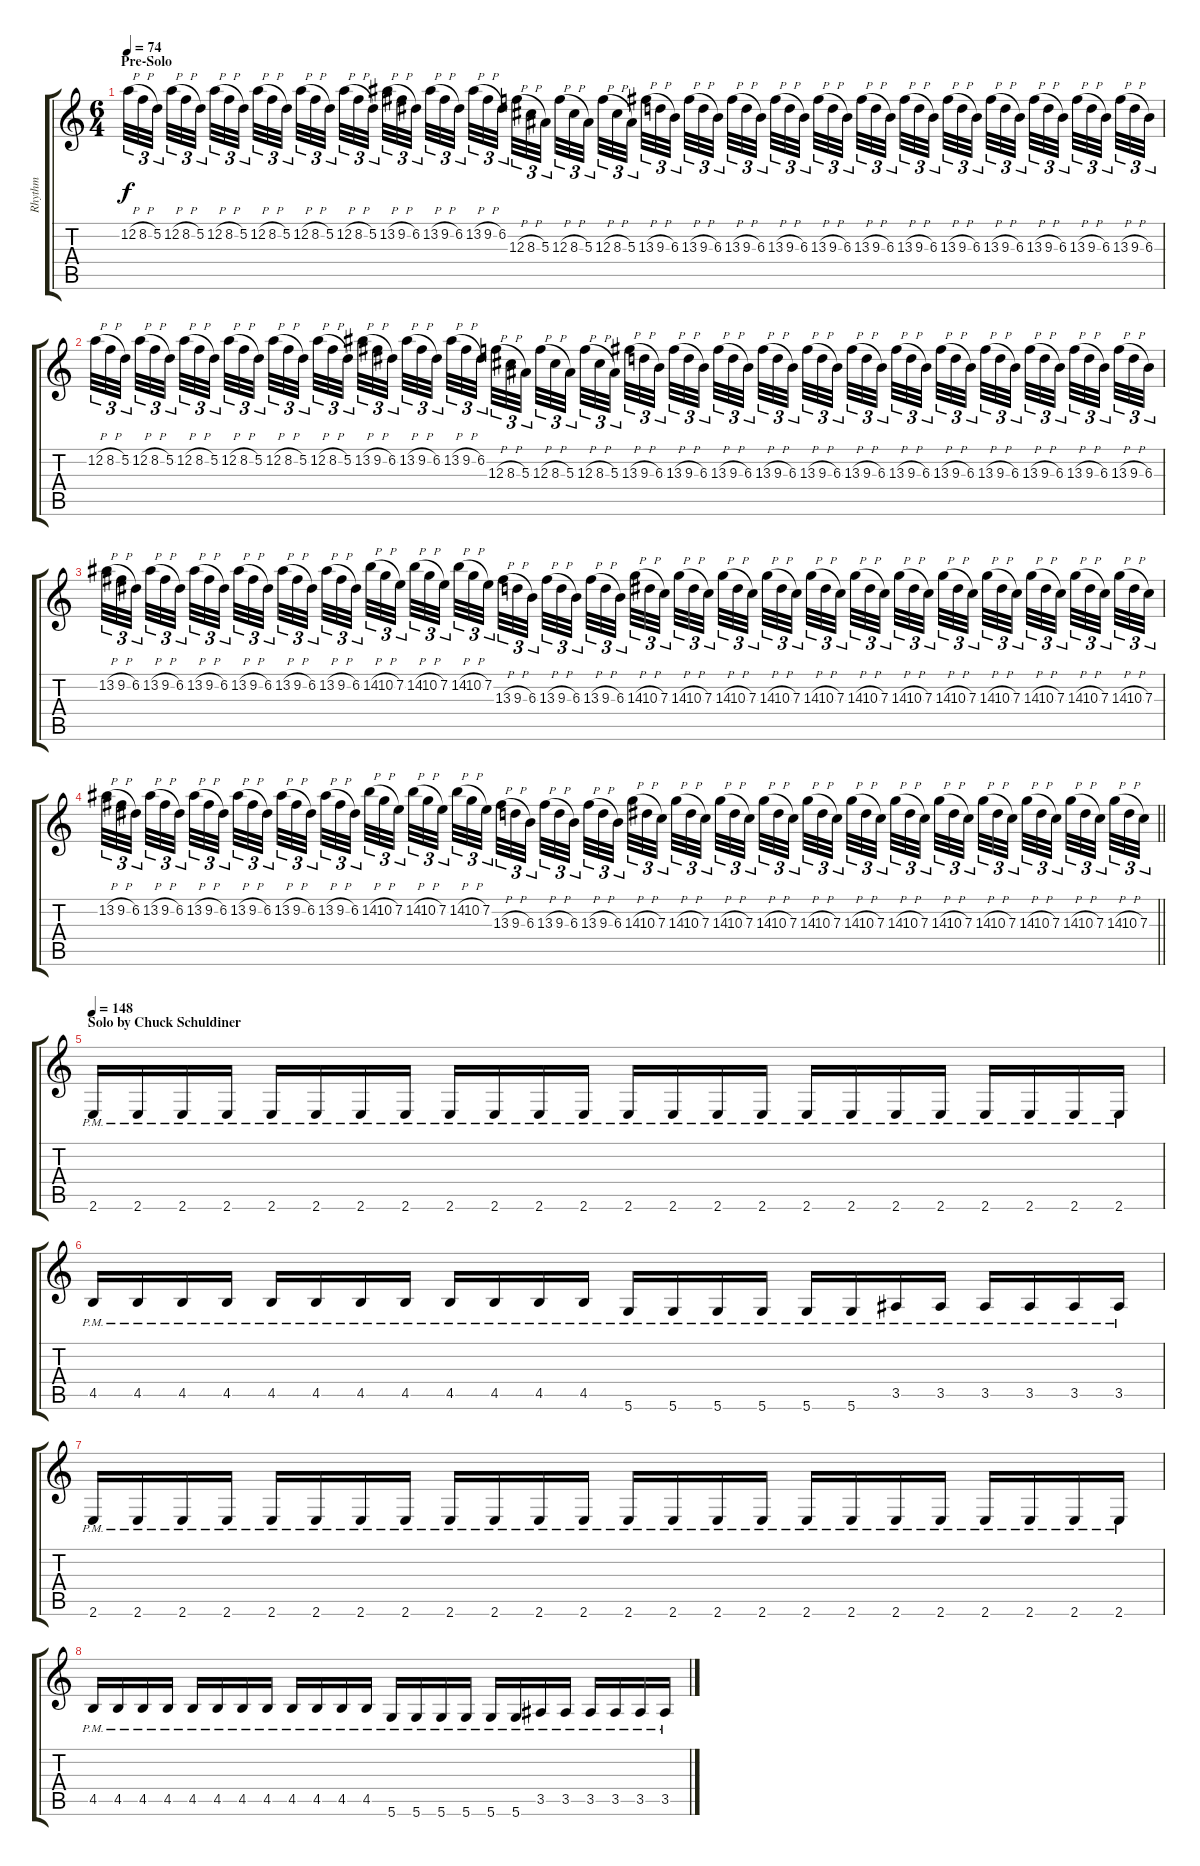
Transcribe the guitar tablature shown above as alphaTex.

\track ("Rhythm" "Rhythm") {instrument overdrivenguitar}
\staff {score tabs}
\tuning (D4 A3 F3 C3 G2 D2) {hide}
\ts (6 4)
\section ("" "Pre-Solo")
\tempo 74
\clef g2
\ks c
12.2{h}.32{tu (3 2) dy f} 8.2{h}.32{tu (3 2)} 5.2.32{tu (3 2) beam splitsecondary} 12.2{h}.32{tu (3 2)} 8.2{h}.32{tu (3 2)} 5.2.32{tu (3 2) beam splitsecondary} 12.2{h}.32{tu (3 2)} 8.2{h}.32{tu (3 2)} 5.2.32{tu (3 2) beam splitsecondary} 12.2{h}.32{tu (3 2)} 8.2{h}.32{tu (3 2)} 5.2.32{tu (3 2) beam splitsecondary} 12.2{h}.32{tu (3 2)} 8.2{h}.32{tu (3 2)} 5.2.32{tu (3 2) beam splitsecondary} 12.2{h}.32{tu (3 2)} 8.2{h}.32{tu (3 2)} 5.2.32{tu (3 2) beam splitsecondary} 13.2{h}.32{tu (3 2)} 9.2{h}.32{tu (3 2)} 6.2.32{tu (3 2) beam splitsecondary} 13.2{h}.32{tu (3 2)} 9.2{h}.32{tu (3 2)} 6.2.32{tu (3 2) beam splitsecondary} 13.2{h}.32{tu (3 2)} 9.2{h}.32{tu (3 2)} 6.2.32{tu (3 2) beam splitsecondary} 12.3{h}.32{tu (3 2)} 8.3{h}.32{tu (3 2)} 5.3.32{tu (3 2) beam splitsecondary} 12.3{h}.32{tu (3 2)} 8.3{h}.32{tu (3 2)} 5.3.32{tu (3 2) beam splitsecondary} 12.3{h}.32{tu (3 2)} 8.3{h}.32{tu (3 2)} 5.3.32{tu (3 2)} 13.3{h}.32{tu (3 2)} 9.3{h}.32{tu (3 2)} 6.3.32{tu (3 2) beam splitsecondary} 13.3{h}.32{tu (3 2)} 9.3{h}.32{tu (3 2)} 6.3.32{tu (3 2) beam splitsecondary} 13.3{h}.32{tu (3 2)} 9.3{h}.32{tu (3 2)} 6.3.32{tu (3 2) beam splitsecondary} 13.3{h}.32{tu (3 2)} 9.3{h}.32{tu (3 2)} 6.3.32{tu (3 2) beam splitsecondary} 13.3{h}.32{tu (3 2)} 9.3{h}.32{tu (3 2)} 6.3.32{tu (3 2) beam splitsecondary} 13.3{h}.32{tu (3 2)} 9.3{h}.32{tu (3 2)} 6.3.32{tu (3 2) beam splitsecondary} 13.3{h}.32{tu (3 2)} 9.3{h}.32{tu (3 2)} 6.3.32{tu (3 2) beam splitsecondary} 13.3{h}.32{tu (3 2)} 9.3{h}.32{tu (3 2)} 6.3.32{tu (3 2) beam splitsecondary} 13.3{h}.32{tu (3 2)} 9.3{h}.32{tu (3 2)} 6.3.32{tu (3 2) beam splitsecondary} 13.3{h}.32{tu (3 2)} 9.3{h}.32{tu (3 2)} 6.3.32{tu (3 2) beam splitsecondary} 13.3{h}.32{tu (3 2)} 9.3{h}.32{tu (3 2)} 6.3.32{tu (3 2) beam splitsecondary} 13.3{h}.32{tu (3 2)} 9.3{h}.32{tu (3 2)} 6.3.32{tu (3 2)} |
12.2{h}.32{tu (3 2)} 8.2{h}.32{tu (3 2)} 5.2.32{tu (3 2) beam splitsecondary} 12.2{h}.32{tu (3 2)} 8.2{h}.32{tu (3 2)} 5.2.32{tu (3 2) beam splitsecondary} 12.2{h}.32{tu (3 2)} 8.2{h}.32{tu (3 2)} 5.2.32{tu (3 2) beam splitsecondary} 12.2{h}.32{tu (3 2)} 8.2{h}.32{tu (3 2)} 5.2.32{tu (3 2) beam splitsecondary} 12.2{h}.32{tu (3 2)} 8.2{h}.32{tu (3 2)} 5.2.32{tu (3 2) beam splitsecondary} 12.2{h}.32{tu (3 2)} 8.2{h}.32{tu (3 2)} 5.2.32{tu (3 2) beam splitsecondary} 13.2{h}.32{tu (3 2)} 9.2{h}.32{tu (3 2)} 6.2.32{tu (3 2) beam splitsecondary} 13.2{h}.32{tu (3 2)} 9.2{h}.32{tu (3 2)} 6.2.32{tu (3 2) beam splitsecondary} 13.2{h}.32{tu (3 2)} 9.2{h}.32{tu (3 2)} 6.2.32{tu (3 2) beam splitsecondary} 12.3{h}.32{tu (3 2)} 8.3{h}.32{tu (3 2)} 5.3.32{tu (3 2) beam splitsecondary} 12.3{h}.32{tu (3 2)} 8.3{h}.32{tu (3 2)} 5.3.32{tu (3 2) beam splitsecondary} 12.3{h}.32{tu (3 2)} 8.3{h}.32{tu (3 2)} 5.3.32{tu (3 2)} 13.3{h}.32{tu (3 2)} 9.3{h}.32{tu (3 2)} 6.3.32{tu (3 2) beam splitsecondary} 13.3{h}.32{tu (3 2)} 9.3{h}.32{tu (3 2)} 6.3.32{tu (3 2) beam splitsecondary} 13.3{h}.32{tu (3 2)} 9.3{h}.32{tu (3 2)} 6.3.32{tu (3 2) beam splitsecondary} 13.3{h}.32{tu (3 2)} 9.3{h}.32{tu (3 2)} 6.3.32{tu (3 2) beam splitsecondary} 13.3{h}.32{tu (3 2)} 9.3{h}.32{tu (3 2)} 6.3.32{tu (3 2) beam splitsecondary} 13.3{h}.32{tu (3 2)} 9.3{h}.32{tu (3 2)} 6.3.32{tu (3 2) beam splitsecondary} 13.3{h}.32{tu (3 2)} 9.3{h}.32{tu (3 2)} 6.3.32{tu (3 2) beam splitsecondary} 13.3{h}.32{tu (3 2)} 9.3{h}.32{tu (3 2)} 6.3.32{tu (3 2) beam splitsecondary} 13.3{h}.32{tu (3 2)} 9.3{h}.32{tu (3 2)} 6.3.32{tu (3 2) beam splitsecondary} 13.3{h}.32{tu (3 2)} 9.3{h}.32{tu (3 2)} 6.3.32{tu (3 2) beam splitsecondary} 13.3{h}.32{tu (3 2)} 9.3{h}.32{tu (3 2)} 6.3.32{tu (3 2) beam splitsecondary} 13.3{h}.32{tu (3 2)} 9.3{h}.32{tu (3 2)} 6.3.32{tu (3 2)} |
13.2{h}.32{tu (3 2)} 9.2{h}.32{tu (3 2)} 6.2.32{tu (3 2) beam splitsecondary} 13.2{h}.32{tu (3 2)} 9.2{h}.32{tu (3 2)} 6.2.32{tu (3 2) beam splitsecondary} 13.2{h}.32{tu (3 2)} 9.2{h}.32{tu (3 2)} 6.2.32{tu (3 2) beam splitsecondary} 13.2{h}.32{tu (3 2)} 9.2{h}.32{tu (3 2)} 6.2.32{tu (3 2) beam splitsecondary} 13.2{h}.32{tu (3 2)} 9.2{h}.32{tu (3 2)} 6.2.32{tu (3 2) beam splitsecondary} 13.2{h}.32{tu (3 2)} 9.2{h}.32{tu (3 2)} 6.2.32{tu (3 2) beam splitsecondary} 14.2{h}.32{tu (3 2)} 10.2{h}.32{tu (3 2)} 7.2.32{tu (3 2) beam splitsecondary} 14.2{h}.32{tu (3 2)} 10.2{h}.32{tu (3 2)} 7.2.32{tu (3 2) beam splitsecondary} 14.2{h}.32{tu (3 2)} 10.2{h}.32{tu (3 2)} 7.2.32{tu (3 2) beam splitsecondary} 13.3{h}.32{tu (3 2)} 9.3{h}.32{tu (3 2)} 6.3.32{tu (3 2) beam splitsecondary} 13.3{h}.32{tu (3 2)} 9.3{h}.32{tu (3 2)} 6.3.32{tu (3 2) beam splitsecondary} 13.3{h}.32{tu (3 2)} 9.3{h}.32{tu (3 2)} 6.3.32{tu (3 2)} 14.3{h}.32{tu (3 2)} 10.3{h}.32{tu (3 2)} 7.3.32{tu (3 2) beam splitsecondary} 14.3{h}.32{tu (3 2)} 10.3{h}.32{tu (3 2)} 7.3.32{tu (3 2) beam splitsecondary} 14.3{h}.32{tu (3 2)} 10.3{h}.32{tu (3 2)} 7.3.32{tu (3 2) beam splitsecondary} 14.3{h}.32{tu (3 2)} 10.3{h}.32{tu (3 2)} 7.3.32{tu (3 2) beam splitsecondary} 14.3{h}.32{tu (3 2)} 10.3{h}.32{tu (3 2)} 7.3.32{tu (3 2) beam splitsecondary} 14.3{h}.32{tu (3 2)} 10.3{h}.32{tu (3 2)} 7.3.32{tu (3 2) beam splitsecondary} 14.3{h}.32{tu (3 2)} 10.3{h}.32{tu (3 2)} 7.3.32{tu (3 2) beam splitsecondary} 14.3{h}.32{tu (3 2)} 10.3{h}.32{tu (3 2)} 7.3.32{tu (3 2) beam splitsecondary} 14.3{h}.32{tu (3 2)} 10.3{h}.32{tu (3 2)} 7.3.32{tu (3 2) beam splitsecondary} 14.3{h}.32{tu (3 2)} 10.3{h}.32{tu (3 2)} 7.3.32{tu (3 2) beam splitsecondary} 14.3{h}.32{tu (3 2)} 10.3{h}.32{tu (3 2)} 7.3.32{tu (3 2) beam splitsecondary} 14.3{h}.32{tu (3 2)} 10.3{h}.32{tu (3 2)} 7.3.32{tu (3 2)} |
\barLineRight lightlight
13.2{h}.32{tu (3 2)} 9.2{h}.32{tu (3 2)} 6.2.32{tu (3 2) beam splitsecondary} 13.2{h}.32{tu (3 2)} 9.2{h}.32{tu (3 2)} 6.2.32{tu (3 2) beam splitsecondary} 13.2{h}.32{tu (3 2)} 9.2{h}.32{tu (3 2)} 6.2.32{tu (3 2) beam splitsecondary} 13.2{h}.32{tu (3 2)} 9.2{h}.32{tu (3 2)} 6.2.32{tu (3 2) beam splitsecondary} 13.2{h}.32{tu (3 2)} 9.2{h}.32{tu (3 2)} 6.2.32{tu (3 2) beam splitsecondary} 13.2{h}.32{tu (3 2)} 9.2{h}.32{tu (3 2)} 6.2.32{tu (3 2) beam splitsecondary} 14.2{h}.32{tu (3 2)} 10.2{h}.32{tu (3 2)} 7.2.32{tu (3 2) beam splitsecondary} 14.2{h}.32{tu (3 2)} 10.2{h}.32{tu (3 2)} 7.2.32{tu (3 2) beam splitsecondary} 14.2{h}.32{tu (3 2)} 10.2{h}.32{tu (3 2)} 7.2.32{tu (3 2) beam splitsecondary} 13.3{h}.32{tu (3 2)} 9.3{h}.32{tu (3 2)} 6.3.32{tu (3 2) beam splitsecondary} 13.3{h}.32{tu (3 2)} 9.3{h}.32{tu (3 2)} 6.3.32{tu (3 2) beam splitsecondary} 13.3{h}.32{tu (3 2)} 9.3{h}.32{tu (3 2)} 6.3.32{tu (3 2)} 14.3{h}.32{tu (3 2)} 10.3{h}.32{tu (3 2)} 7.3.32{tu (3 2) beam splitsecondary} 14.3{h}.32{tu (3 2)} 10.3{h}.32{tu (3 2)} 7.3.32{tu (3 2) beam splitsecondary} 14.3{h}.32{tu (3 2)} 10.3{h}.32{tu (3 2)} 7.3.32{tu (3 2) beam splitsecondary} 14.3{h}.32{tu (3 2)} 10.3{h}.32{tu (3 2)} 7.3.32{tu (3 2) beam splitsecondary} 14.3{h}.32{tu (3 2)} 10.3{h}.32{tu (3 2)} 7.3.32{tu (3 2) beam splitsecondary} 14.3{h}.32{tu (3 2)} 10.3{h}.32{tu (3 2)} 7.3.32{tu (3 2) beam splitsecondary} 14.3{h}.32{tu (3 2)} 10.3{h}.32{tu (3 2)} 7.3.32{tu (3 2) beam splitsecondary} 14.3{h}.32{tu (3 2)} 10.3{h}.32{tu (3 2)} 7.3.32{tu (3 2) beam splitsecondary} 14.3{h}.32{tu (3 2)} 10.3{h}.32{tu (3 2)} 7.3.32{tu (3 2) beam splitsecondary} 14.3{h}.32{tu (3 2)} 10.3{h}.32{tu (3 2)} 7.3.32{tu (3 2) beam splitsecondary} 14.3{h}.32{tu (3 2)} 10.3{h}.32{tu (3 2)} 7.3.32{tu (3 2) beam splitsecondary} 14.3{h}.32{tu (3 2)} 10.3{h}.32{tu (3 2)} 7.3.32{tu (3 2)} |
\section ("" "Solo by Chuck Schuldiner")
\tempo 148
2.6{pm}.16 2.6{pm}.16 2.6{pm}.16 2.6{pm}.16 2.6{pm}.16 2.6{pm}.16 2.6{pm}.16 2.6{pm}.16 2.6{pm}.16 2.6{pm}.16 2.6{pm}.16 2.6{pm}.16 2.6{pm}.16 2.6{pm}.16 2.6{pm}.16 2.6{pm}.16 2.6{pm}.16 2.6{pm}.16 2.6{pm}.16 2.6{pm}.16 2.6{pm}.16 2.6{pm}.16 2.6{pm}.16 2.6{pm}.16 |
4.5{pm}.16 4.5{pm}.16 4.5{pm}.16 4.5{pm}.16 4.5{pm}.16 4.5{pm}.16 4.5{pm}.16 4.5{pm}.16 4.5{pm}.16 4.5{pm}.16 4.5{pm}.16 4.5{pm}.16 5.6{pm}.16 5.6{pm}.16 5.6{pm}.16 5.6{pm}.16 5.6{pm}.16 5.6{pm}.16 3.5{pm}.16 3.5{pm}.16 3.5{pm}.16 3.5{pm}.16 3.5{pm}.16 3.5{pm}.16 |
2.6{pm}.16 2.6{pm}.16 2.6{pm}.16 2.6{pm}.16 2.6{pm}.16 2.6{pm}.16 2.6{pm}.16 2.6{pm}.16 2.6{pm}.16 2.6{pm}.16 2.6{pm}.16 2.6{pm}.16 2.6{pm}.16 2.6{pm}.16 2.6{pm}.16 2.6{pm}.16 2.6{pm}.16 2.6{pm}.16 2.6{pm}.16 2.6{pm}.16 2.6{pm}.16 2.6{pm}.16 2.6{pm}.16 2.6{pm}.16 |
4.5{pm}.16 4.5{pm}.16 4.5{pm}.16 4.5{pm}.16 4.5{pm}.16 4.5{pm}.16 4.5{pm}.16 4.5{pm}.16 4.5{pm}.16 4.5{pm}.16 4.5{pm}.16 4.5{pm}.16 5.6{pm}.16 5.6{pm}.16 5.6{pm}.16 5.6{pm}.16 5.6{pm}.16 5.6{pm}.16 3.5{pm}.16 3.5{pm}.16 3.5{pm}.16 3.5{pm}.16 3.5{pm}.16 3.5{pm}.16
